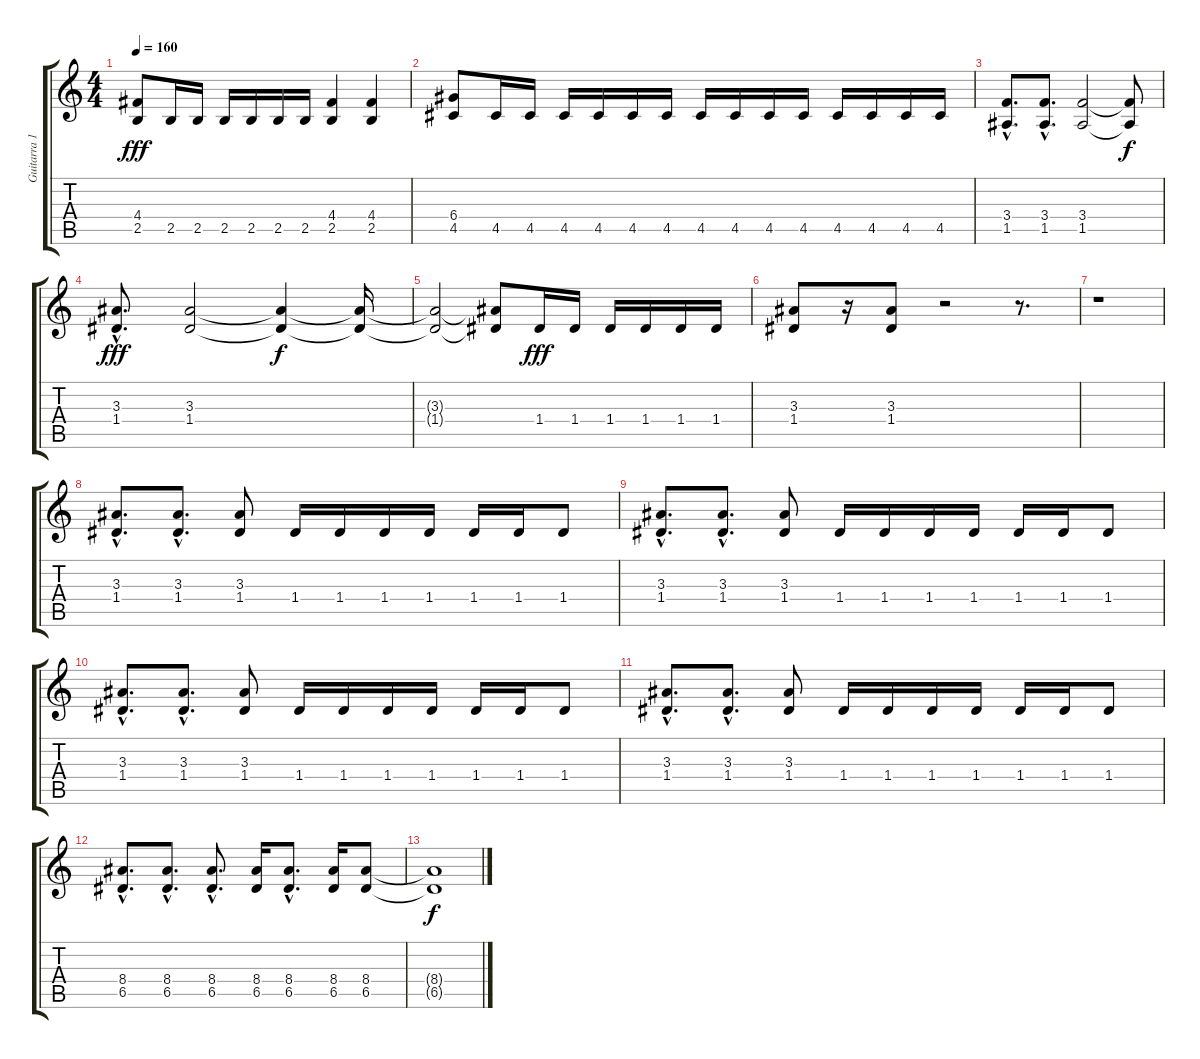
\track ("Guitarra 1" "Guitarra 1") {instrument overdrivenguitar}
\staff {score tabs}
\tuning (E4 B3 G3 D3 A2 E2) {hide}
\ts (4 4)
\tempo 160
\clef g2
\ks c
(4.4 2.5).8{dy fff} 2.5.16 2.5.16 2.5.16 2.5.16 2.5.16 2.5.16 (4.4 2.5).4 (4.4 2.5).4 |
(6.4 4.5).8 4.5.16 4.5.16 4.5.16 4.5.16 4.5.16 4.5.16 4.5.16 4.5.16 4.5.16 4.5.16 4.5.16 4.5.16 4.5.16 4.5.16 |
(3.4{hac} 1.5{hac}).8{d} (3.4{hac} 1.5{hac}).8{d} (3.4 1.5).2 (3.4{t} 1.5{t}).8{dy f} |
(3.3{hac} 1.4{hac}).8{d dy fff} (3.3 1.4).2 (3.3{t} 1.4{t}).4{dy f} (3.3{t} 1.4{t}).16 |
(3.3{t} 1.4{t}).2 (3.3{t} 1.4{t}).8 1.4.16{dy fff} 1.4.16 1.4.16 1.4.16 1.4.16 1.4.16 |
(3.3 1.4).8 r.16 (3.3 1.4).8 r.2 r.8{d} |
r.1 |
(3.3{hac} 1.4{hac}).8{d} (3.3{hac} 1.4{hac}).8{d} (3.3 1.4).8 1.4.16 1.4.16 1.4.16 1.4.16 1.4.16 1.4.16 1.4.8 |
(3.3{hac} 1.4{hac}).8{d} (3.3{hac} 1.4{hac}).8{d} (3.3 1.4).8 1.4.16 1.4.16 1.4.16 1.4.16 1.4.16 1.4.16 1.4.8 |
(3.3{hac} 1.4{hac}).8{d} (3.3{hac} 1.4{hac}).8{d} (3.3 1.4).8 1.4.16 1.4.16 1.4.16 1.4.16 1.4.16 1.4.16 1.4.8 |
(3.3{hac} 1.4{hac}).8{d} (3.3{hac} 1.4{hac}).8{d} (3.3 1.4).8 1.4.16 1.4.16 1.4.16 1.4.16 1.4.16 1.4.16 1.4.8 |
(8.4{hac} 6.5{hac}).8{d} (8.4{hac} 6.5{hac}).8{d} (8.4{hac} 6.5{hac}).8{d} (8.4 6.5).16 (8.4{hac} 6.5{hac}).8{d} (8.4 6.5).16 (8.4 6.5).8 |
(8.4{t} 6.5{t}).1{dy f}
